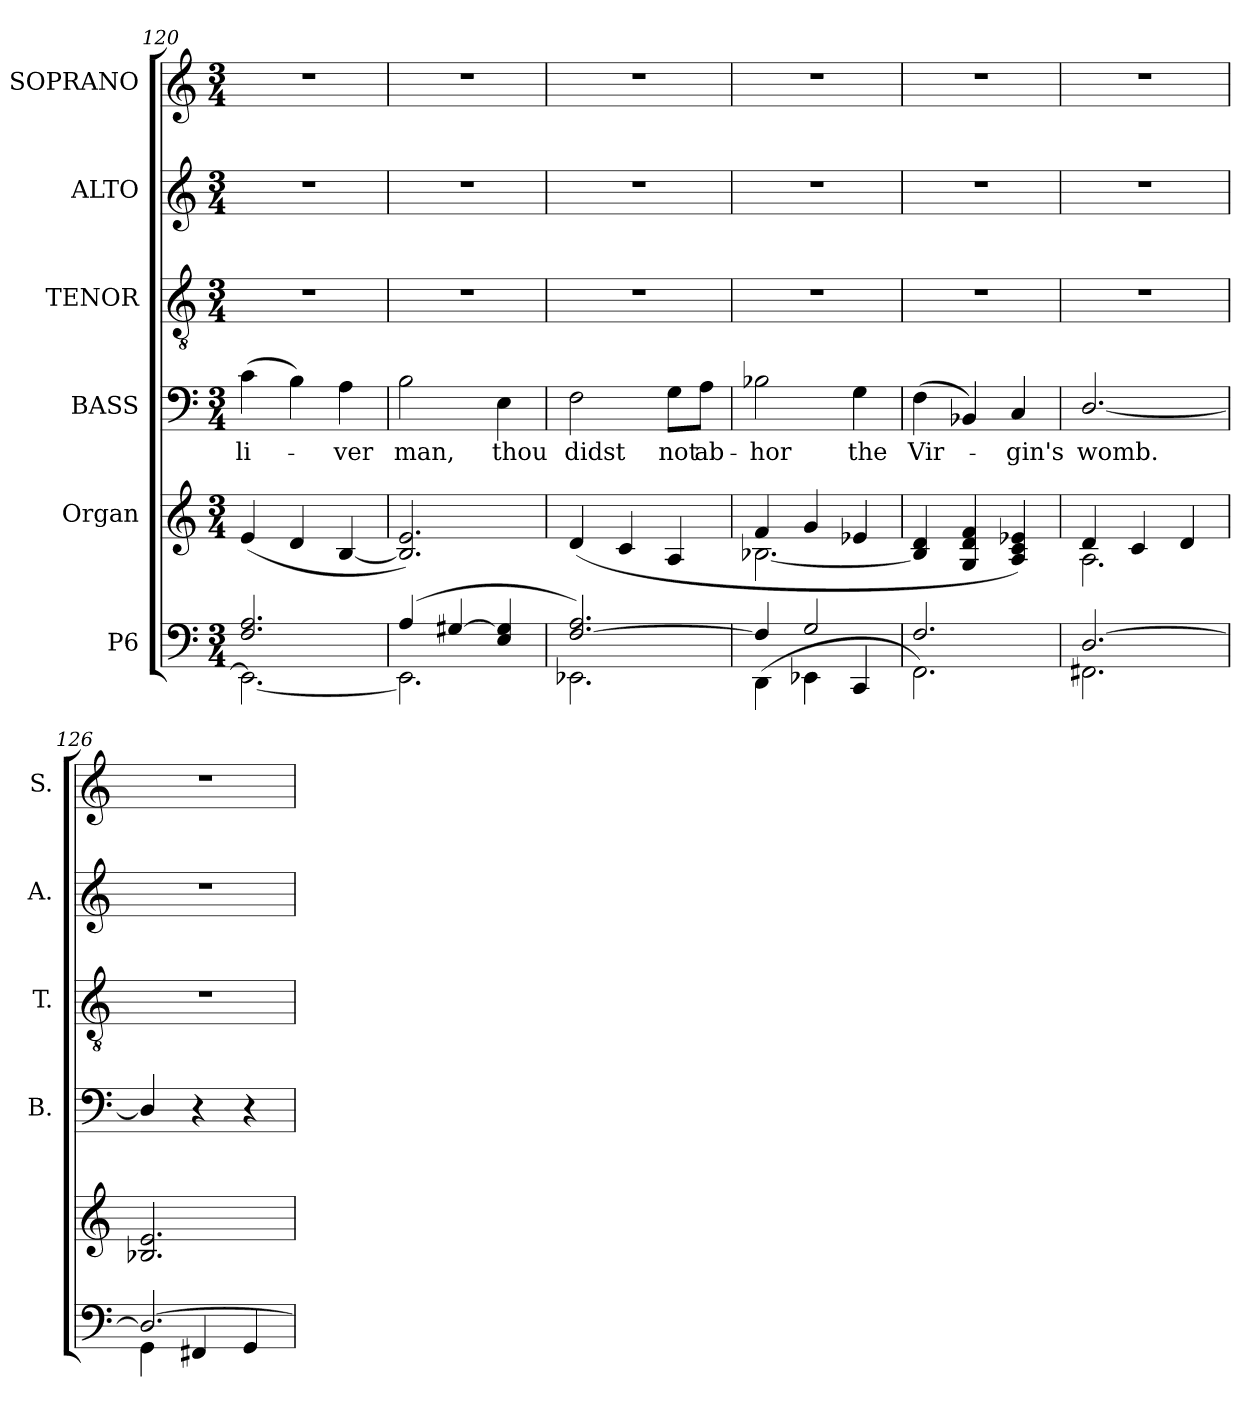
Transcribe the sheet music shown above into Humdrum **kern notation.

**kern	**kern	**kern	**text	**kern	**kern	**kern
*part6	*part5	*part4	*part4	*part3	*part2	*part1
*staff6	*staff5	*staff4	*staff4	*staff3	*staff2	*staff1
*I"P6	*I"Organ	*I"BASS	*	*I"TENOR	*I"ALTO	*I"SOPRANO
*	*	*I'B.	*	*I'T.	*I'A.	*I'S.
*clefF4	*clefG2	*clefF4	*	*clefGv2	*clefG2	*clefG2
*	*	*	*	*ITrd7c12	*	*
*k[]	*k[]	*k[]	*	*k[]	*k[]	*k[]
*C:	*C:	*C:	*	*C:	*C:	*C:
*M3/4	*M3/4	*M3/4	*	*M3/4	*M3/4	*M3/4
=120	=120	=120	=120	=120	=120	=120
*^	*	*	*	*	*	*
!	!	!	!	!LO:LY:b:color=#000000	!LO:N:vis=1	!LO:N:vis=1	!LO:N:vis=1
2.Fi/ 2.Ai	2.EEi\_	(4ei/	(4ci\	-li-	2.r	2.r	2.r
.	.	4di/	4Bi\)	.	.	.	.
!	!	!	!	!LO:LY:b:color=#000000	!	!	!
.	.	[4Bi/	4Ai\	-ver	.	.	.
=121	=121	=121	=121	=121	=121	=121	=121
!	!	!	!	!LO:LY:b:color=#000000	!LO:N:vis=1	!LO:N:vis=1	!LO:N:vis=1
(4Ai/	2.EEi\]	2.Bi/] 2.ei)	2Bi\	man,	2.r	2.r	2.r
[4G#Xi/	.	.	.	.	.	.	.
!	!	!	!	!LO:LY:b:color=#000000	!	!	!
4Ei/ 4G#i]	.	.	4Ei\	thou	.	.	.
=122	=122	=122	=122	=122	=122	=122	=122
!	!	!	!	!LO:LY:b:color=#000000	!LO:N:vis=1	!LO:N:vis=1	!LO:N:vis=1
[2.Fi/ 2.Ai)	2.EE-Xi\	(4di/	2Fi\	didst	2.r	2.r	2.r
.	.	4ci/	.	.	.	.	.
!	!	!	!	!LO:LY:b:color=#000000	!	!	!
.	.	4Ai/	8Gi\L	not	.	.	.
!	!	!	!	!LO:LY:b:color=#000000	!	!	!
.	.	.	8Ai\J	ab-	.	.	.
=123	=123	=123	=123	=123	=123	=123	=123
*	*	*^	*	*	*	*	*
!	!	!	!	!	!LO:LY:b:color=#000000	!LO:N:vis=1	!LO:N:vis=1	!LO:N:vis=1
4Fi/]	(4DDi\	4fi/	[2.B-Xi\	2B-Xi\	-hor	2.r	2.r	2.r
2Gi/	4EE-Xi\	4gi/	.	.	.	.	.	.
!	!	!	!	!	!LO:LY:b:color=#000000	!	!	!
.	4CCi/	4e-Xi/	.	4Gi\	the	.	.	.
*	*	*v	*v	*	*	*	*	*
=124	=124	=124	=124	=124	=124	=124	=124
!	!	!	!	!LO:LY:b:color=#000000	!LO:N:vis=1	!LO:N:vis=1	!LO:N:vis=1
2.Fi/	2.FFi\)	4B-i/] 4di	(4Fi\	Vir-	2.r	2.r	2.r
.	.	4Gi/ 4di 4fi	4BB-Xi/)	.	.	.	.
!	!	!	!	!LO:LY:b:color=#000000	!	!	!
.	.	4Ai/ 4ci 4e-Xi)	4Ci/	-gin's	.	.	.
=125	=125	=125	=125	=125	=125	=125	=125
*	*	*^	*	*	*	*	*
!	!	!	!	!	!LO:LY:b:color=#000000	!LO:N:vis=1	!LO:N:vis=1	!LO:N:vis=1
[2.Di/	2.FF#Xi\	4di/	2.Ai\	[2.Di/	womb.	2.r	2.r	2.r
.	.	4ci/	.	.	.	.	.	.
.	.	4di/	.	.	.	.	.	.
*	*	*v	*v	*	*	*	*	*
=126	=126	=126	=126	=126	=126	=126	=126
!	!	!	!	!	!LO:N:vis=1	!LO:N:vis=1	!LO:N:vis=1
2.Di/_	4GGi\	2.B-Xi/ 2.ei	4Di/]	.	2.r	2.r	2.r
.	4FF#Xi/	.	4r	.	.	.	.
.	4GGi/	.	4r	.	.	.	.
*v	*v	*	*	*	*	*	*
=	=	=	=	=	=	=
*-	*-	*-	*-	*-	*-	*-
